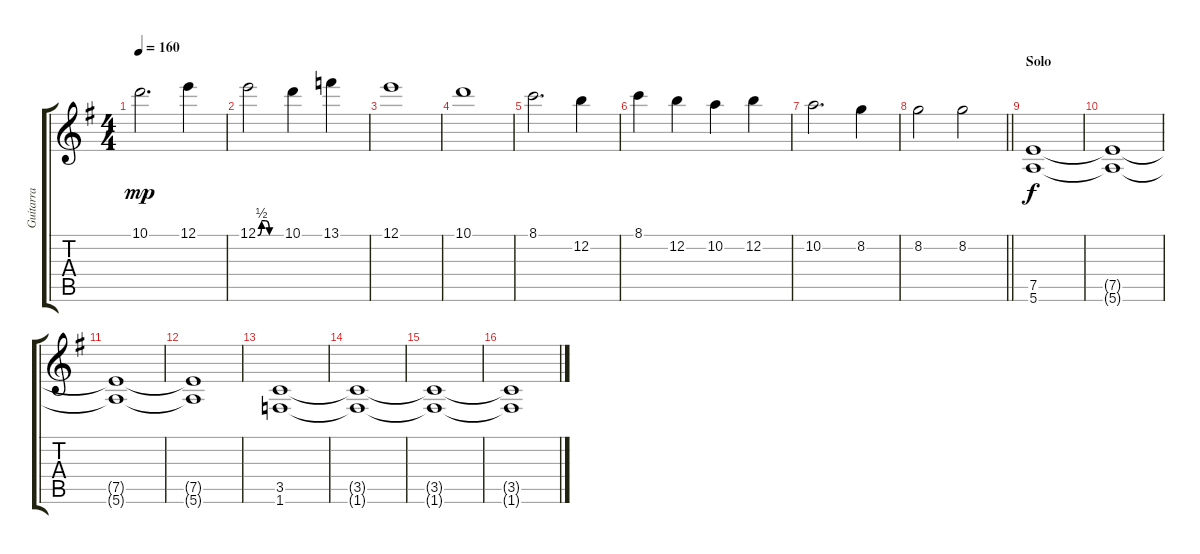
\track ("Guitarra" "Guitarra") {instrument distortionguitar}
\staff {score tabs}
\tuning (E4 B3 G3 D3 A2 E2) {hide}
\ts (4 4)
\tempo 160
\clef g2
\ks g
10.1.2{d dy mp} 12.1.4 |
12.1{be (custom 0 0 10 2 20 2 30 0 60 0)}.2 10.1.4 13.1.4 |
12.1.1 |
10.1.1 |
8.1.2{d} 12.2.4 |
8.1.4 12.2.4 10.2.4 12.2.4 |
10.2.2{d} 8.2.4 |
\barLineRight lightlight
8.2.2 8.2.2 |
\section ("" "Solo")
(7.5 5.6).1{dy f} |
(7.5{t} 5.6{t}).1 |
(7.5{t} 5.6{t}).1 |
(7.5{t} 5.6{t}).1 |
(3.5 1.6).1 |
(3.5{t} 1.6{t}).1 |
(3.5{t} 1.6{t}).1 |
(3.5{t} 1.6{t}).1
